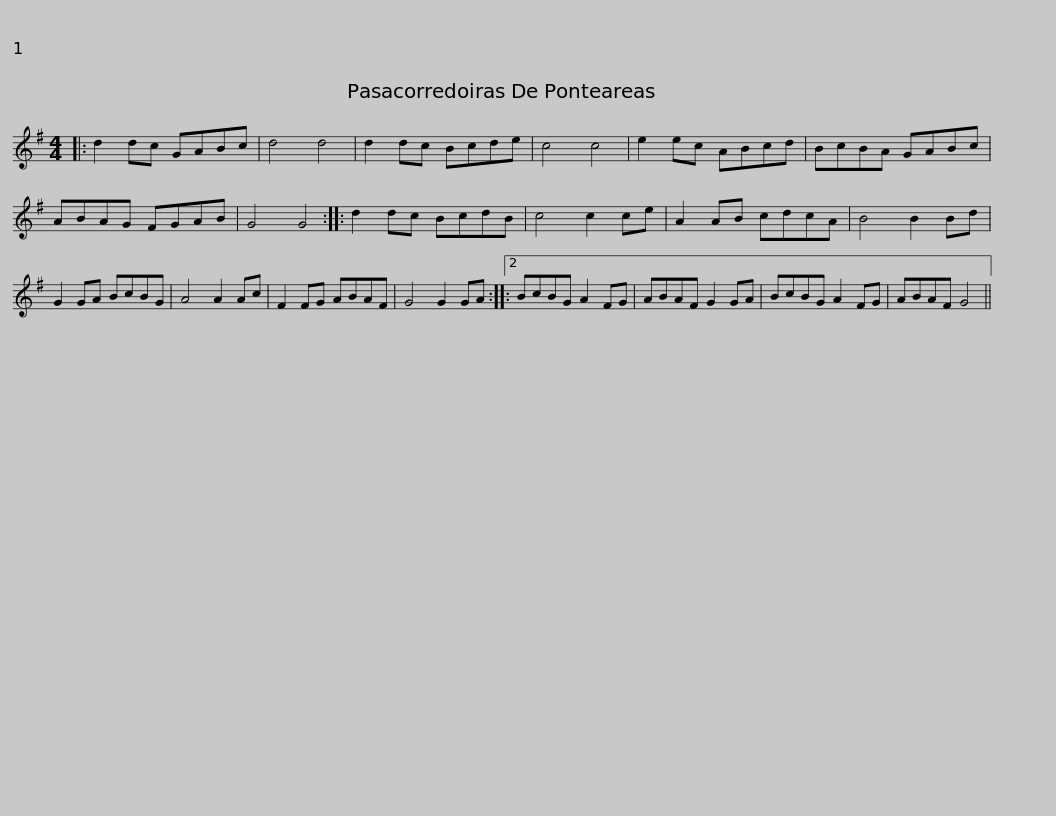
X:1
L:1/8
M:4/4
I:linebreak $
K:G
V:1 treble
V:1
|: d2 dc GABc | d4 d4 | d2 dc Bcde | c4 c4 | e2 ec ABcd | %5
 BcBA GABc | ABAG FGAB |$ G4 G4 :: d2 dc BcdB | c4 c2 ce | %10
 A2 AB cdcA | B4 B2 Bd | G2 GA BcBG | A4 A2 Ac | F2 FG ABAF |$ %15
 G4 G2 GA ::2 BcBG A2 FG | ABAF G2 GA | BcBG A2 FG | ABAF G4 || %20
